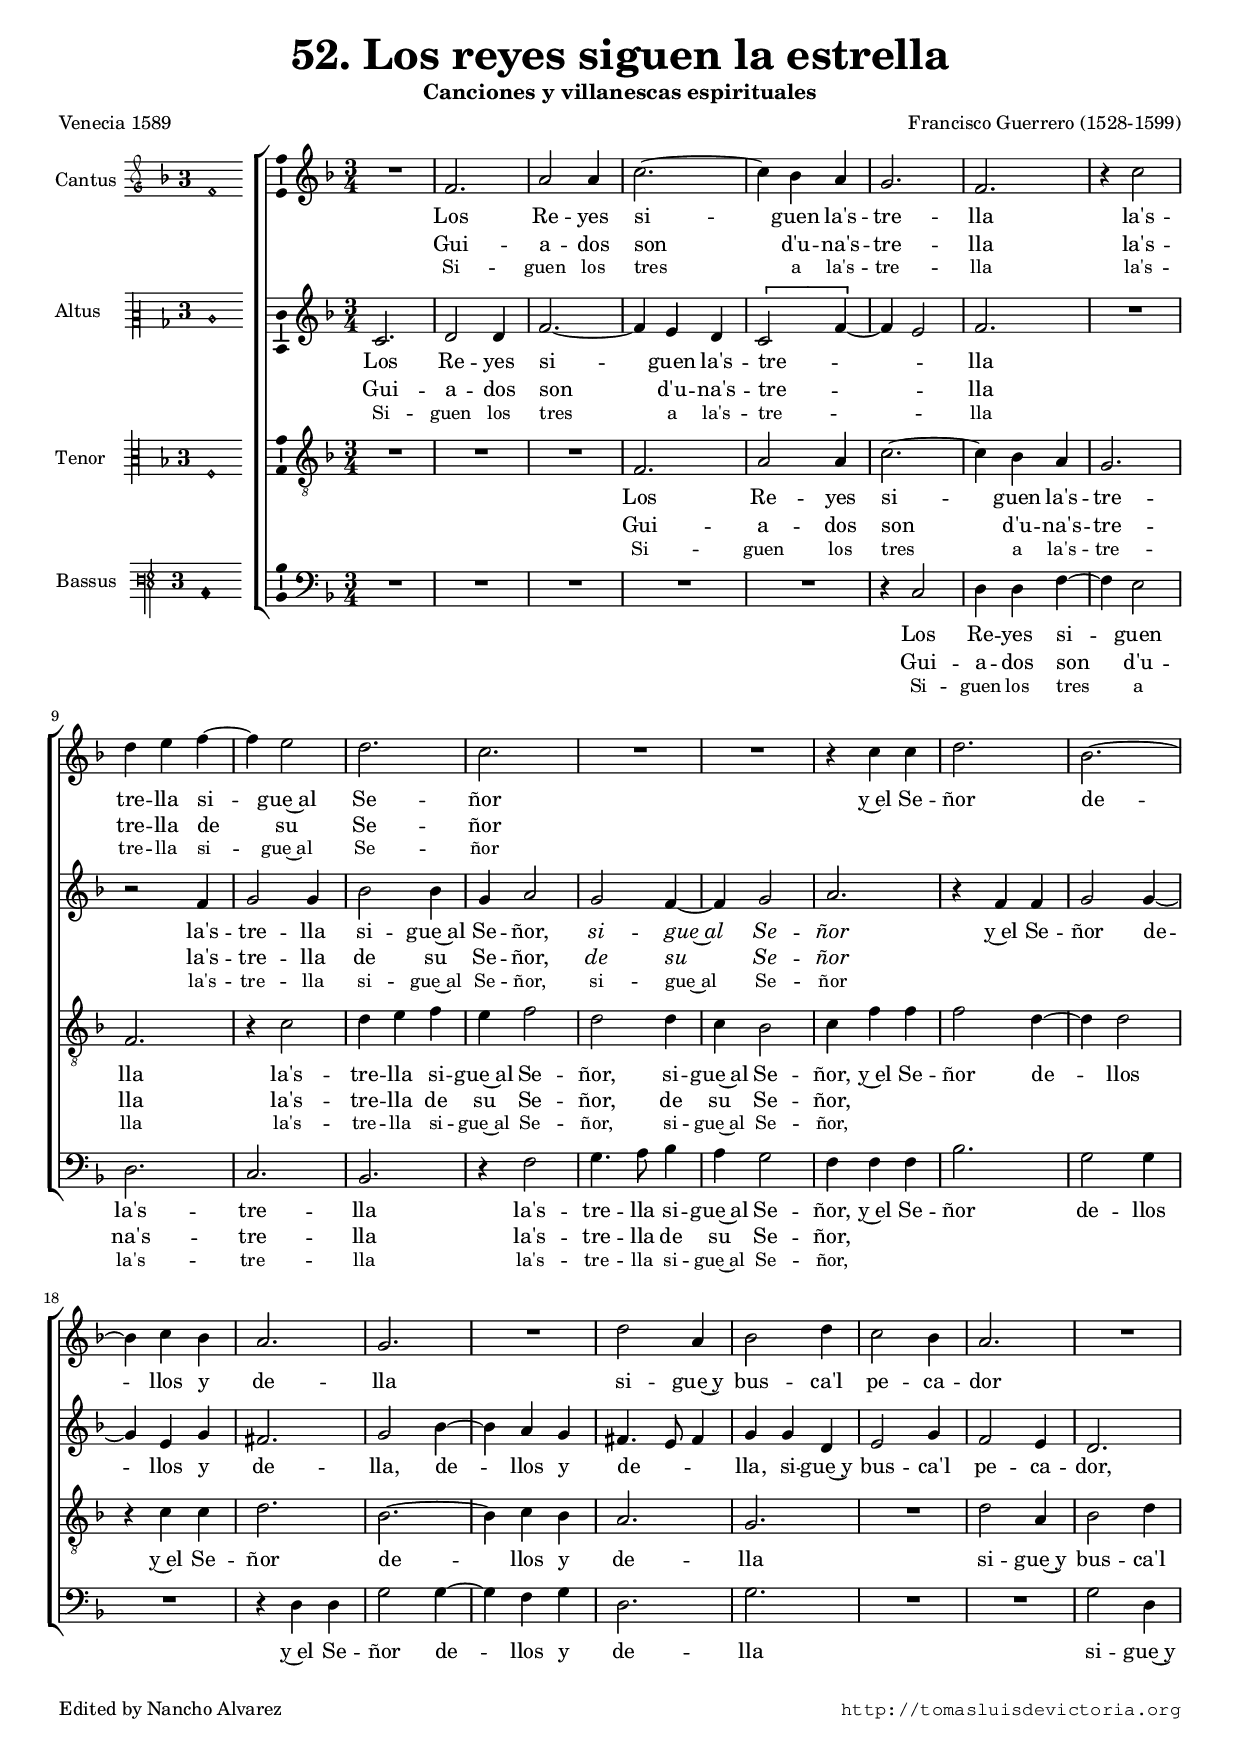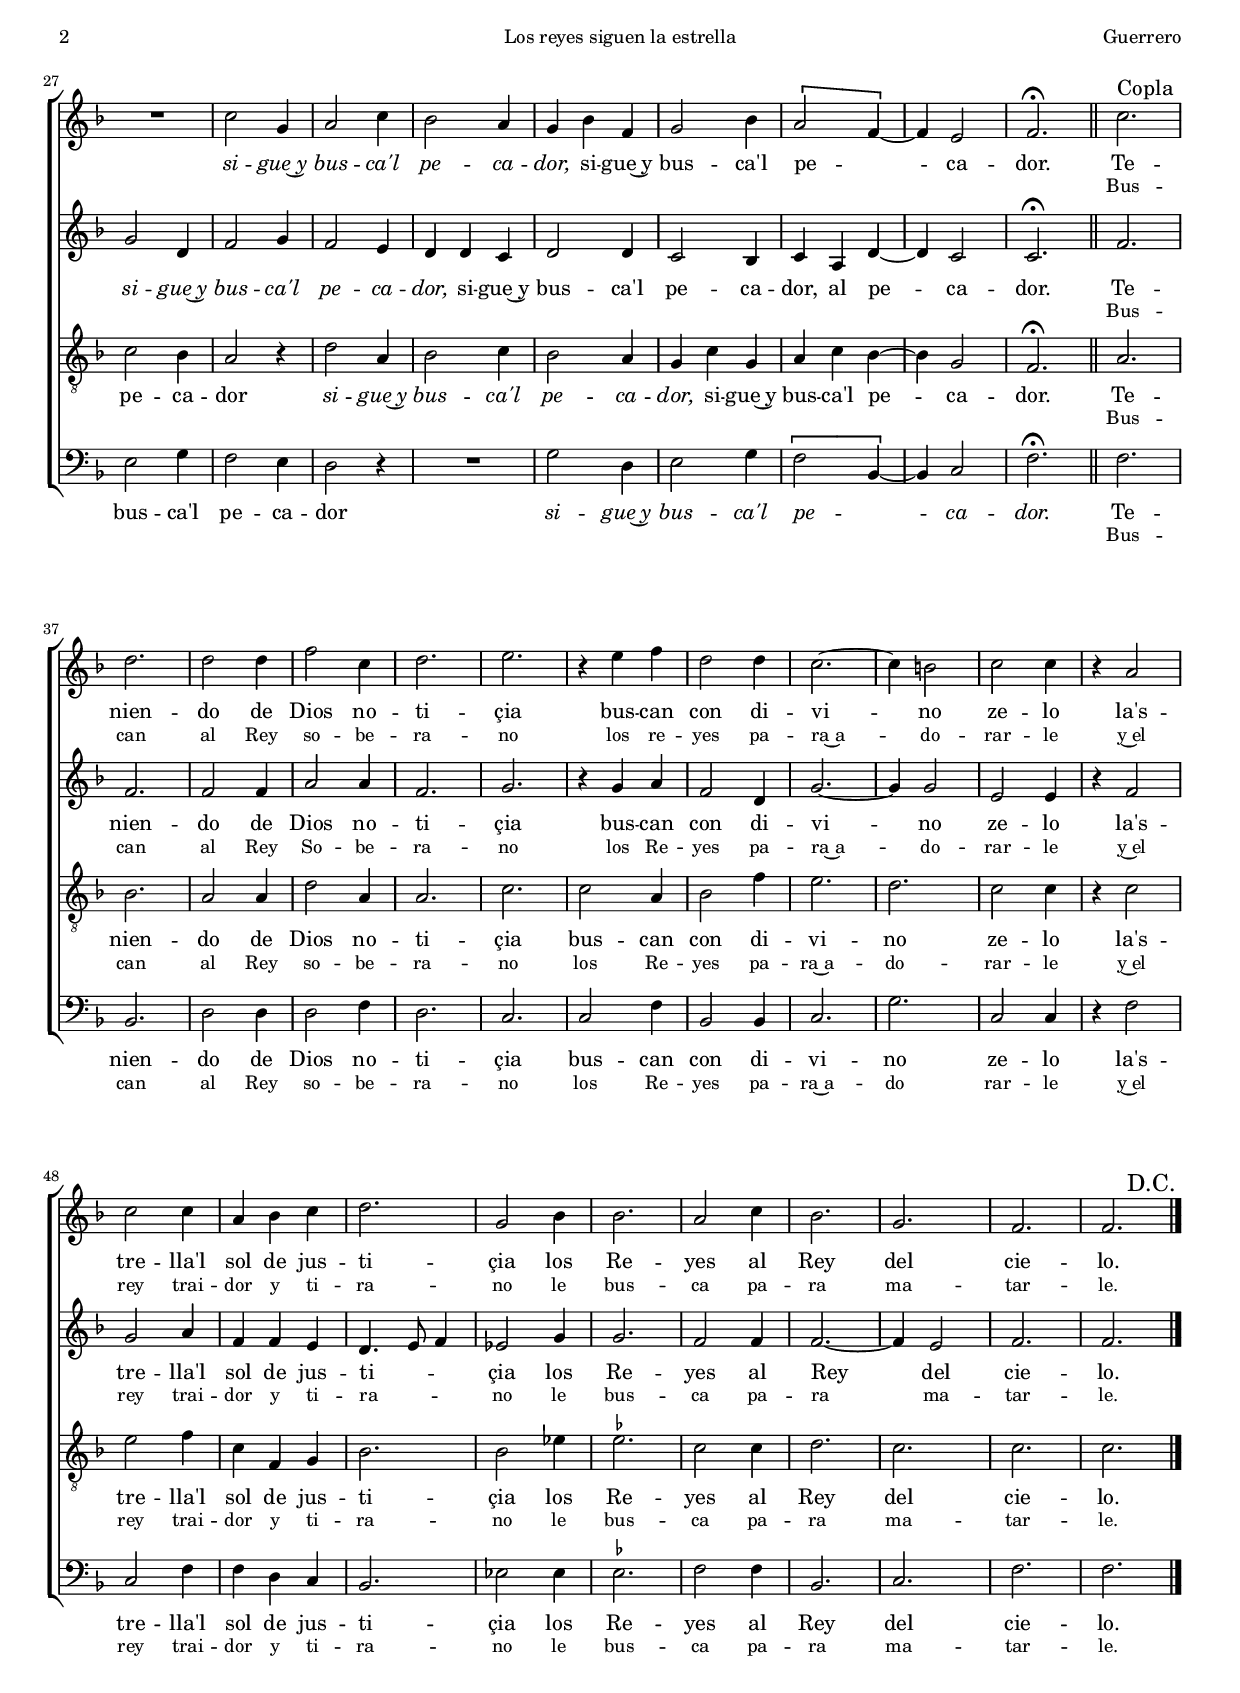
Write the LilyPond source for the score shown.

\version "2.18.0"

#(set-default-paper-size "a4")
#(set-global-staff-size 16.4)
#(ly:set-option 'point-and-click #f)
%mobile -s13.5 -i2.8

italicas=\override LyricText.font-shape = #'italic
rectas=\override LyricText.font-shape = #'upright
ss=\once \set suggestAccidentals = ##t
incipitwidth = 20
mtempo={\tempo 4 = 100}
mtempob={\tempo 4 = 50}
letrachica=\override LyricText.font-size = #0

htitle="Los reyes siguen la estrella"
hcomposer="Guerrero"

\header {
	title=\markup{\fontsize #3 "52. Los reyes siguen la estrella"}
	subtitle="Canciones y villanescas espirituales"
%	subsubtitle=\markup{\null \vspace #3 }
	composer="Francisco Guerrero (1528-1599)"
        pdfauthor=\composer
	%opus="(-)"
	poet=\markup{"Venecia 1589"}
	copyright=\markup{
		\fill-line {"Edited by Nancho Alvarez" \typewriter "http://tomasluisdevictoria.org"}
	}
%	tagline=""
}


global =  {\time  3/4 \key d \minor  \skip 4*3*35 \bar "||" \skip 4*3*22  \bar "|."}

cantus = {
	R2. |
	f' |
	a'2 a'4 |
	c''2. ~ |
%5
	c''4 bes' a' |
	g'2. |
	f' |
	r4 c''2 |
	d''4 e'' f'' ~ |
%10
	f'' e''2 |
	d''2. |
	c'' |
	R |
	R |
%15
	r4 c'' c'' |
	d''2. |
	bes' ~ |
	bes'4 c'' bes' |
	a'2. |
%20
	g' |
	R |
	d''2 a'4 |
	bes'2 d''4 |
	c''2 bes'4 |
%25
	a'2. |
	R |
	R |
	c''2 g'4 |
	a'2 c''4 |
%30
	bes'2 a'4 |
	g' bes' f' |
	g'2 bes'4 |
	\[a'2 f'4 ~ \]
	f' e'2 |
%35
	f'2.^\fermata
        \override Score.RehearsalMark.self-alignment-X=#right
        %\once \override Score.RehearsalMark.extra-offset = #'(.8 . -.9)
        \once \override Score.RehearsalMark.break-visibility= #'#(#t #f #f)
        \mark \markup{"Fin"}
	c''^\markup{\larger "Copla"}
	d'' |
	d''2 d''4 |
	f''2 c''4 |
%40
	d''2. |
	e'' |
	r4 e'' f'' |
	d''2 d''4 |
	c''2. ~ |
%45
	c''4 b'2 |
	c'' c''4 |
	r a'2 |
	c'' c''4 |
	a' bes' c'' |
%50
	d''2. |
	g'2 bes'4 |
	bes'2. |
	a'2 c''4 |
	bes'2. |
%55
	g' |
	f' |
	f'
        \mark \markup{"D.C."}
}



altus = {
	c'2. |
	d'2 d'4 |
	f'2. ~ |
	f'4 e' d' |
%5
	\[c'2 f'4 ~ \]
	f' e'2 |
	f'2. |
	R |
	r2 f'4 |
%10
	g'2 g'4 |
	bes'2 bes'4 |
	g' a'2 |
	g' f'4 ~ |
	f' g'2 |
%15
	a'2. |
	r4 f' f' |
	g'2 g'4 ~ |
	g' e' g' |
	fis'2. |
%20
	g'2 bes'4 ~ |
	bes' a' g' |
	fis'4. e'8 fis'4 |
	g' g' d' |
	e'2 g'4 |
%25
	f'2 e'4 |
	d'2. |
	g'2 d'4 |
	f'2 g'4 |
	f'2 e'4 |
%30
	d' d' c' |
	d'2 d'4 |
	c'2 bes4 |
	c' a d' ~ |
	d' c'2 |
%35
	c'2.^\fermata |
	f' |
	f' |
	f'2 f'4 |
	a'2 a'4 |
%40
	f'2. |
	g' |
	r4 g' a' |
	f'2 d'4 |
	g'2. ~ |
%45
	g'4 g'2 |
	e' e'4 |
	r f'2 |
	g' a'4 |
	f' f' e' |
%50
	d'4. e'8 f'4 |
	ees'2 g'4 |
	g'2. |
	f'2 f'4 |
	f'2. ~ |
%55
	f'4 e'2 |
	f'2. |
	f'
}



tenor = {
	R2. |
	R |
	R |
	f |
%5
	a2 a4 |
	c'2. ~ |
	c'4 bes a |
	g2. |
	f |
%10
	r4 c'2 |
	d'4 e' f' |
	e' f'2 |
	d' d'4 |
	c' bes2 |
%15
	c'4 f' f' |
	f'2 d'4 ~ |
	d' d'2 |
	r4 c' c' |
	d'2. |
%20
	bes ~ |
	bes4 c' bes |
	a2. |
	g |
	R |
%25
	d'2 a4 |
	bes2 d'4 |
	c'2 bes4 |
	a2 r4 |
	d'2 a4 |
%30
	bes2 c'4 |
	bes2 a4 |
	g c' g |
	a c' bes ~ |
	bes g2 |
%35
	f2.^\fermata |
	a |
	bes |
	a2 a4 |
	d'2 a4 |
%40
	a2. |
	c' |
	c'2 a4 |
	bes2 f'4 |
	e'2. |
%45
	d' |
	c'2 c'4 |
	r c'2 |
	e' f'4 |
	c' f g |
%50
	bes2. |
	bes2 ees'4 |
	\ss ees'2. |
	c'2 c'4 |
	d'2. |
%55
	c' |
	c' |
	c'
}



bassus = {
	R2. |
	R |
	R |
	R |
%5
	R |
	r4 c2 |
	d4 d f ~ |
	f e2 |
	d2. |
%10
	c |
	bes, |
	r4 f2 |
	g4. a8 bes4 |
	a g2 |
%15
	f4 f f |
	bes2. |
	g2 g4 |
	R2. |
	r4 d d |
%20
	g2 g4 ~ |
	g f g |
	d2. |
	g |
	R |
%25
	R |
	g2 d4 |
	e2 g4 |
	f2 e4 |
	d2 r4 |
%30
	R2. |
	g2 d4 |
	e2 g4 |
	\[f2 bes,4 ~ \]
	bes, c2 |
%35
	f2.^\fermata |
	f |
	bes, |
	d2 d4 |
	d2 f4 |
%40
	d2. |
	c |
	c2 f4 |
	bes,2 bes,4 |
	c2. |
%45
	g |
	c2 c4 |
	r f2 |
	c f4 |
	f d c |
%50
	bes,2. |
	ees2 ees4 |
	\ss ees2. |
	f2 f4 |
	bes,2. |
%55
	c |
	f |
	f
}



textocantus=\lyricmode {
Los Re -- yes si -- _ guen la's -- tre -- lla
la's -- tre -- lla si -- _ gue~al Se -- ñor
y~el Se -- ñor de -- _ llos y de -- lla
si -- gue~y bus -- ca'l pe -- ca -- dor
\italicas si -- gue~y bus -- ca'l pe -- ca -- dor, \rectas
si -- gue~y bus -- ca'l pe -- _ _ ca -- dor.
Te -- nien -- do de Dios no -- ti -- çia
bus -- can con di -- vi -- _ no ze -- lo
la's -- tre -- lla'l sol de jus -- ti -- çia
los Re -- yes al Rey  del cie -- lo.
}
textocantusb=\lyricmode{
Gui -- a -- dos son _
d'u -- na's -- tre -- lla
la's -- tre -- lla de _ su  Se -- ñor
"  " _ _ _ _ _ _ _  _ _ _ _ _ _ _ _ _ _ _ _ _ _ _ _ _ _ _ _ _ _ _ _ 
\letrachica
Bus -- can  al Rey so --  be -- ra -- no
los  re -- yes pa -- ra~a -- _ do -- rar -- le
y~el  rey  trai -- dor y ti -- ra -- no
le bus -- ca pa -- ra  ma -- tar -- le.
}
textocantusc=\lyricmode {
\letrachica
Si -- guen  los tres _ 
a  la's -- tre -- lla
la's -- tre -- lla si -- _ gue~al  Se -- ñor
}


textoaltus=\lyricmode {
Los Re -- yes si -- _ guen la's -- tre -- _ _ _ lla
la's -- tre -- lla si --  gue~al Se -- ñor,
\italicas si -- gue~al _ Se -- ñor \rectas

y~el Se -- ñor de -- _ llos y de -- lla, de -- _ llos y de -- _ _ lla,
si -- gue~y bus -- ca'l pe -- ca -- dor,
\italicas si -- gue~y bus -- ca'l pe -- ca -- dor, \rectas
si -- gue~y bus -- ca'l pe -- ca -- dor,
al pe -- _ ca -- dor.
Te -- nien -- do de Dios no -- ti -- çia
bus -- can con di -- vi -- _ no ze -- lo
la's -- tre -- lla'l sol de jus -- ti -- _ _ çia
los Re -- yes al Rey  _ del cie -- lo.
}
textoaltusb=\lyricmode {
Gui -- a -- dos son _
d'u -- na's -- tre -- _ _ _ lla
la's -- tre -- lla de su  Se -- ñor,
\italicas de su  _ Se -- ñor \rectas
"  " _ _ _ _ _ _ _ _ _ _ _ _ _ _ _ _ _ _ _ _ _ _ _ _ _ _ _ _ _ _ _ _ _ _ _ _ _ _ _ _ _ _ 
\letrachica
Bus -- can  al Rey So -- be -- ra -- no
los  Re -- yes pa -- ra~a  -- _ do -- rar -- le
y~el  rey  trai --  dor y  ti -- ra -- _ _ no
le bus -- ca pa --  ra  _ ma -- tar -- le.
}
textoaltusc=\lyricmode {
\letrachica
Si -- guen  los tres _
a  la's -- tre -- _ _ _ lla
la's -- tre -- lla si -- gue~al  Se -- ñor,
si -- gue~al   _ Se -- ñor
}

textotenor=\lyricmode {
Los Re -- yes si -- _ guen la's -- tre -- lla
la's -- tre -- lla si --  gue~al Se -- ñor,
si -- gue~al Se -- ñor,

y~el Se -- ñor de -- _ llos 
y~el Se -- ñor de -- _ llos y de -- lla
si -- gue~y bus -- ca'l pe -- ca -- dor
\italicas si -- gue~y bus -- ca'l pe -- ca -- dor, \rectas
si -- gue~y bus -- ca'l pe -- _ ca -- dor.
Te -- nien -- do de Dios no -- ti -- çia
bus -- can con di -- vi --  no ze -- lo
la's -- tre -- lla'l sol de jus -- ti --  çia
los Re -- yes al Rey   del cie -- lo.
}
textotenorb=\lyricmode{
Gui -- a -- dos son _
d'u -- na's -- tre -- lla
la's -- tre -- lla de su  Se -- ñor,
de su   Se -- ñor,
"  " _ _ _ _ _ _ _ _ _ _ _ _ _ _ _ _ _ _ _ _ _ _ _ _ _ _ _ _ _ _ _ _ _ _ _ _ 
\letrachica
Bus -- can  al Rey so --  be -- ra -- no
los  Re --  yes pa -- ra~a --  do --  rar -- le
y~el  rey  trai -- dor y  ti  -- ra --  no
le bus -- ca pa -- ra    ma --  tar -- le.
}
textotenorc=\lyricmode {
\letrachica
Si -- guen  los tres _
a  la's -- tre -- lla
la's -- tre -- lla si -- gue~al  Se -- ñor,
si -- gue~al    Se -- ñor,
}


textobassus=\lyricmode { 
Los Re -- yes si -- _ guen la's -- tre -- lla
la's -- tre -- lla si --  gue~al Se -- ñor,


y~el Se -- ñor de -- llos 
y~el Se -- ñor de -- _ llos y de -- lla
si -- gue~y bus -- ca'l pe -- ca -- dor
\italicas si -- gue~y bus -- ca'l pe -- _ _ ca -- dor. \rectas
Te -- nien -- do de Dios no -- ti -- çia
bus -- can con di -- vi --  no ze -- lo
la's -- tre -- lla'l sol de jus -- ti --  çia
los Re -- yes al Rey   del cie -- lo.
}
textobassusb=\lyricmode{
Gui -- a -- dos son _
d'u -- na's -- tre -- lla
la's -- tre -- lla de su  Se -- ñor,
"  " _ _ _ _ _ _ _ _ _ _ _ _ _ _ _ _ _ _ _ _ _ _ _ _ _ _ _ _ _ 
\letrachica
Bus -- can  al Rey so --  be -- ra -- no
los  Re --  yes pa  -- ra~a --  do rar -- le
y~el rey  trai --  dor y  ti -- ra --  no
le bus -- ca pa -- ra   ma -- tar -- le.
}
textobassusc=\lyricmode{
\letrachica
Si -- guen  los tres _
a  la's -- tre -- lla
la's -- tre -- lla si -- gue~al  Se -- ñor,
}

incipitcantus=\markup{
	\score{
		{ 
		\set Staff.instrumentName="Cantus "
		\override NoteHead.style = #'neomensural
		\override Staff.TimeSignature.style = #'single-digit
		\cadenzaOn 
		\clef "petrucci-g"
		\key f \major
		\time 3/4 % lo que pone realmente es C 3
                f'1
		} 

	\layout { line-width=\incipitwidth indent = 0 }
	}
}

incipitaltus=\markup{
	\score{
		{ 
		\set Staff.instrumentName="Altus    "
		\override NoteHead.style = #'neomensural 
		\override Staff.TimeSignature.style = #'single-digit
		\cadenzaOn 
		\clef "petrucci-c2"
		\key f \major
		\time 3/4
                c'1
		} 
	\layout { line-width=\incipitwidth indent = 0 }
	}
}


incipittenor=\markup{
	\score{
		{ 
		\set Staff.instrumentName="Tenor   "
		\override NoteHead.style = #'neomensural
		\override Staff.TimeSignature.style = #'single-digit
		\cadenzaOn 
		\clef "petrucci-c3"
		\key f \major
		\time 3/4
                f1
		} 
	\layout { line-width=\incipitwidth indent=0 }
	}
}

incipitbassus=\markup{
	\score{
		{ 
		\set Staff.instrumentName="Bassus  "
		\override NoteHead.style = #'blackpetrucci
		\override Staff.TimeSignature.style = #'single-digit
		\cadenzaOn 
		\clef "petrucci-f3"
		\key c \major
		\time 3/4
                c1 % ennegrecido
		} 
	\layout { line-width=\incipitwidth indent = 0 }
	}
}

%\layout {
%       \context {\Voice
%               \remove Ligature_bracket_engraver
%               \consists Mensural_ligature_engraver
%       }
%       line-width=\incipitwidth
%       indent = 0
%}

\score {\transpose c' c'{
\new ChoirStaff<<

	\new Staff <<\global
	\new Voice="v1" {
		\set Staff.instrumentName=\incipitcantus
		\clef "treble"
		\cantus }
	\new Lyrics \lyricsto "v1" {\textocantus }
	\new Lyrics \lyricsto "v1" {\textocantusb }
	\new Lyrics \lyricsto "v1" {\textocantusc } % la tercera letra no está aplicada en el original
	>>

	\new Staff <<\global
	\new Voice="v2" {
		\set Staff.instrumentName=\incipitaltus
		\clef "treble"
		\altus }
	\new Lyrics \lyricsto "v2" {\textoaltus }
	\new Lyrics \lyricsto "v2" {\textoaltusb }
	\new Lyrics \lyricsto "v2" {\textoaltusc }
	>>
	
	\new Staff <<\global
	\new Voice="v3" {
		\set Staff.instrumentName=\incipittenor
		\clef "G_8"
		\tenor }
	\new Lyrics \lyricsto "v3" {\textotenor }
	\new Lyrics \lyricsto "v3" {\textotenorb }
	\new Lyrics \lyricsto "v3" {\textotenorc }
	>>

	\new Staff <<\global
	\new Voice="v4" {
		\set Staff.instrumentName=\incipitbassus
		\clef "bass"
		\bassus }
	\new Lyrics \lyricsto "v4" {\textobassus }
	\new Lyrics \lyricsto "v4" {\textobassusb }
	\new Lyrics \lyricsto "v4" {\textobassusc }
	>>
	
>>

	} % transpose

\layout{ 
	\context {\Lyrics 
		\override VerticalAxisGroup.staff-affinity = #UP
		\override VerticalAxisGroup.nonstaff-relatedstaff-spacing =
			#'((basic-distance . 0) (minimum-distance . 0) (padding . 1))
		\override VerticalAxisGroup.nonstaff-nonstaff-spacing =
			#'((basic-distance . 2) (minimum-distance . 0) (padding . 1))
		\override LyricText.font-size = #1.2
		\override LyricHyphen.minimum-distance = #0.5
	}
	\context {\Score 
		tempoHideNote = ##t
		\override BarNumber.padding = #2 
	}
	\context {\Voice 
		melismaBusyProperties = #'()
		%autoBeaming = ##f
	}
	\context {\Staff 
                %\RemoveEmptyStaves
                %\override VerticalAxisGroup.remove-first = ##t
		\override VerticalAxisGroup.staff-staff-spacing =
			#'((basic-distance . 11) (minimum-distance . 0) (padding . 1))
		\consists Ambitus_engraver 
		\override LigatureBracket.padding = #1
	}
}

%\midi { \mtempo }

}


\paper{
	evenHeaderMarkup=\markup  \fill-line { \fromproperty #'page:page-number-string \htitle \hcomposer }
	oddHeaderMarkup= \markup  \fill-line { \on-the-fly #not-first-page \hcomposer \on-the-fly #not-first-page \htitle \on-the-fly #not-first-page \fromproperty #'page:page-number-string }
	%system-count=20
	%page-count = 8
        systems-per-page= 3
	ragged-last-bottom = ##f
	indent=3.5\cm
	system-system-spacing =
	#'((basic-distance . 20) (minimum-distance . 0) (padding . 5))
	top-system-spacing = % header
	#'((basic-distance . 9) (minimum-distance . 0) (padding . 0))
	last-bottom-spacing = % footer
	#'((basic-distance . 14) (minimum-distance . 0) (padding . 0))
	markup-system-spacing.padding = #1.5
}
